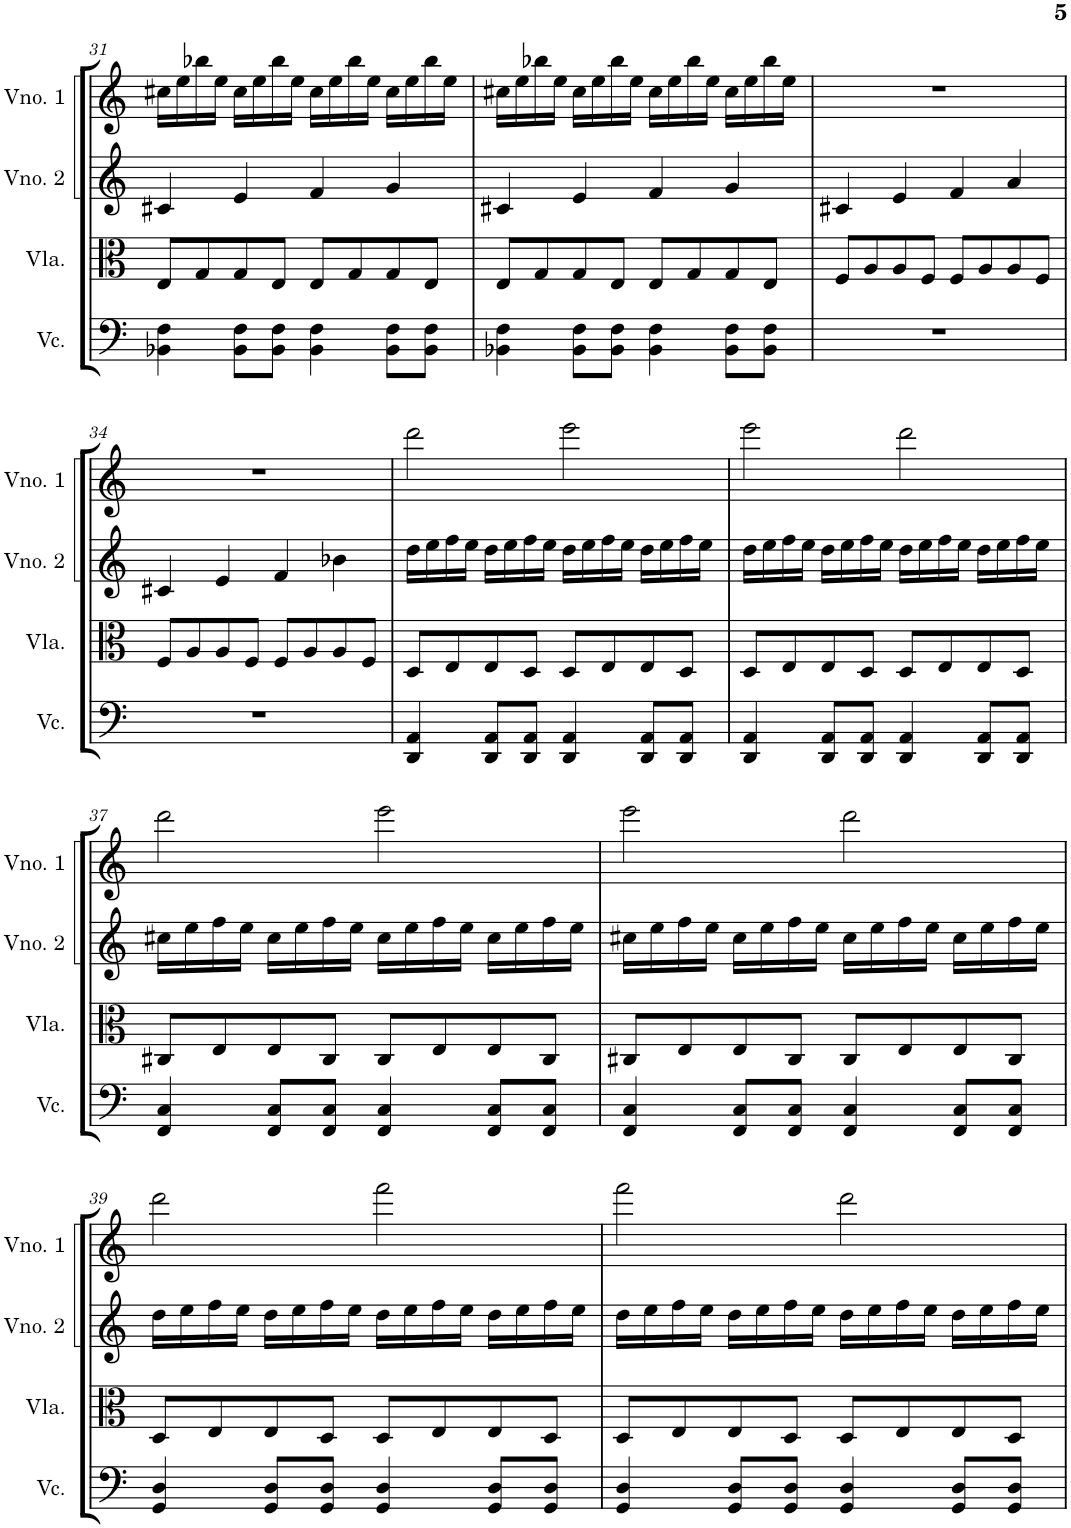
**kern	**kern	**kern	**kern
*part4	*part3	*part2	*part1
*staff4	*staff3	*staff2	*staff1
*I"Violoncelo	*I"Viola	*I"Violino 2	*I"Violino 1
*I'Vc.	*I'Vla.	*I'Vno. 2	*I'Vno. 1
!!LO:PB:g=z
*clefF4	*clefC3	*clefG2	*clefG2
*k[]	*k[]	*k[]	*k[]
*M4/4	*M4/4	*M4/4	*M4/4
=31	=31	=31	=31
4BB-X\ 4F\	8E/L	4c#X/	16cc#X\LL
.	.	.	16ee\
.	8G/	.	16bb-X\
.	.	.	16ee\JJ
8BB-\ 8F\L	8G/	4e/	16cc#\LL
.	.	.	16ee\
8BB-\ 8F\J	8E/J	.	16bb-\
.	.	.	16ee\JJ
4BB-\ 4F\	8E/L	4f/	16cc#\LL
.	.	.	16ee\
.	8G/	.	16bb-\
.	.	.	16ee\JJ
8BB-\ 8F\L	8G/	4g/	16cc#\LL
.	.	.	16ee\
8BB-\ 8F\J	8E/J	.	16bb-\
.	.	.	16ee\JJ
=32	=32	=32	=32
4BB-X\ 4F\	8E/L	4c#X/	16cc#X\LL
.	.	.	16ee\
.	8G/	.	16bb-X\
.	.	.	16ee\JJ
8BB-\ 8F\L	8G/	4e/	16cc#\LL
.	.	.	16ee\
8BB-\ 8F\J	8E/J	.	16bb-\
.	.	.	16ee\JJ
4BB-\ 4F\	8E/L	4f/	16cc#\LL
.	.	.	16ee\
.	8G/	.	16bb-\
.	.	.	16ee\JJ
8BB-\ 8F\L	8G/	4g/	16cc#\LL
.	.	.	16ee\
8BB-\ 8F\J	8E/J	.	16bb-\
.	.	.	16ee\JJ
=33	=33	=33	=33
1r	8F/L	4c#X/	1r
.	8A/	.	.
.	8A/	4e/	.
.	8F/J	.	.
.	8F/L	4f/	.
.	8A/	.	.
.	8A/	4a/	.
.	8F/J	.	.
!!LO:LB:g=z
=34	=34	=34	=34
1r	8F/L	4c#X/	1r
.	8A/	.	.
.	8A/	4e/	.
.	8F/J	.	.
.	8F/L	4f/	.
.	8A/	.	.
.	8A/	4b-X\	.
.	8F/J	.	.
=35	=35	=35	=35
4DD/ 4AA/	8D/L	16dd\LL	2ddd\
.	.	16ee\	.
.	8E/	16ff\	.
.	.	16ee\JJ	.
8DD/ 8AA/L	8E/	16dd\LL	.
.	.	16ee\	.
8DD/ 8AA/J	8D/J	16ff\	.
.	.	16ee\JJ	.
4DD/ 4AA/	8D/L	16dd\LL	2eee\
.	.	16ee\	.
.	8E/	16ff\	.
.	.	16ee\JJ	.
8DD/ 8AA/L	8E/	16dd\LL	.
.	.	16ee\	.
8DD/ 8AA/J	8D/J	16ff\	.
.	.	16ee\JJ	.
=36	=36	=36	=36
4DD/ 4AA/	8D/L	16dd\LL	2eee\
.	.	16ee\	.
.	8E/	16ff\	.
.	.	16ee\JJ	.
8DD/ 8AA/L	8E/	16dd\LL	.
.	.	16ee\	.
8DD/ 8AA/J	8D/J	16ff\	.
.	.	16ee\JJ	.
4DD/ 4AA/	8D/L	16dd\LL	2ddd\
.	.	16ee\	.
.	8E/	16ff\	.
.	.	16ee\JJ	.
8DD/ 8AA/L	8E/	16dd\LL	.
.	.	16ee\	.
8DD/ 8AA/J	8D/J	16ff\	.
.	.	16ee\JJ	.
!!LO:LB:g=z
=37	=37	=37	=37
4FF/ 4C/	8C#X/L	16cc#X\LL	2ddd\
.	.	16ee\	.
.	8E/	16ff\	.
.	.	16ee\JJ	.
8FF/ 8C/L	8E/	16cc#\LL	.
.	.	16ee\	.
8FF/ 8C/J	8C#/J	16ff\	.
.	.	16ee\JJ	.
4FF/ 4C/	8C#/L	16cc#\LL	2eee\
.	.	16ee\	.
.	8E/	16ff\	.
.	.	16ee\JJ	.
8FF/ 8C/L	8E/	16cc#\LL	.
.	.	16ee\	.
8FF/ 8C/J	8C#/J	16ff\	.
.	.	16ee\JJ	.
=38	=38	=38	=38
4FF/ 4C/	8C#X/L	16cc#X\LL	2eee\
.	.	16ee\	.
.	8E/	16ff\	.
.	.	16ee\JJ	.
8FF/ 8C/L	8E/	16cc#\LL	.
.	.	16ee\	.
8FF/ 8C/J	8C#/J	16ff\	.
.	.	16ee\JJ	.
4FF/ 4C/	8C#/L	16cc#\LL	2ddd\
.	.	16ee\	.
.	8E/	16ff\	.
.	.	16ee\JJ	.
8FF/ 8C/L	8E/	16cc#\LL	.
.	.	16ee\	.
8FF/ 8C/J	8C#/J	16ff\	.
.	.	16ee\JJ	.
!!LO:LB:g=z
=39	=39	=39	=39
4GG/ 4D/	8D/L	16dd\LL	2ddd\
.	.	16ee\	.
.	8E/	16ff\	.
.	.	16ee\JJ	.
8GG/ 8D/L	8E/	16dd\LL	.
.	.	16ee\	.
8GG/ 8D/J	8D/J	16ff\	.
.	.	16ee\JJ	.
4GG/ 4D/	8D/L	16dd\LL	2fff\
.	.	16ee\	.
.	8E/	16ff\	.
.	.	16ee\JJ	.
8GG/ 8D/L	8E/	16dd\LL	.
.	.	16ee\	.
8GG/ 8D/J	8D/J	16ff\	.
.	.	16ee\JJ	.
=40	=40	=40	=40
4GG/ 4D/	8D/L	16dd\LL	2fff\
.	.	16ee\	.
.	8E/	16ff\	.
.	.	16ee\JJ	.
8GG/ 8D/L	8E/	16dd\LL	.
.	.	16ee\	.
8GG/ 8D/J	8D/J	16ff\	.
.	.	16ee\JJ	.
4GG/ 4D/	8D/L	16dd\LL	2ddd\
.	.	16ee\	.
.	8E/	16ff\	.
.	.	16ee\JJ	.
8GG/ 8D/L	8E/	16dd\LL	.
.	.	16ee\	.
8GG/ 8D/J	8D/J	16ff\	.
.	.	16ee\JJ	.
=	=	=	=
*-	*-	*-	*-
